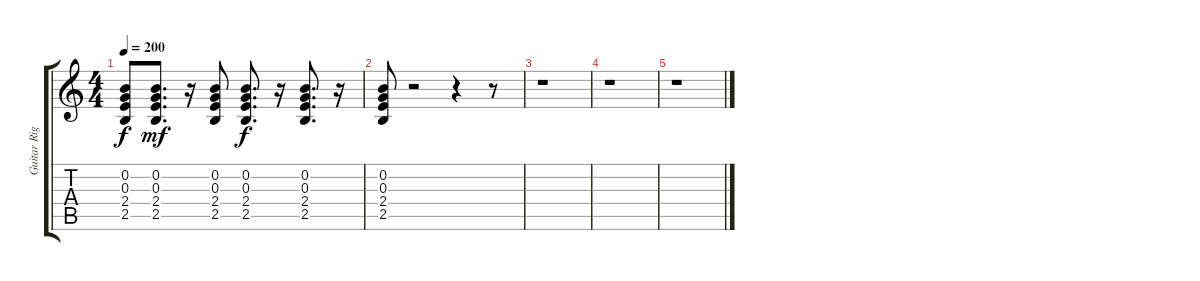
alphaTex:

\track ("Guitar Right" "Guitar Rig") {instrument acousticguitarsteel}
\staff {score tabs}
\tuning (E4 B3 G3 D3 A2 E2) {hide}
\ts (4 4)
\tempo 200
\clef g2
\ks c
(0.2 0.3 2.4 2.5).8{dy f} (0.2 0.3 2.4 2.5).8{d dy mf} r.16 (0.2 0.3 2.4 2.5).8 (0.2 0.3 2.4 2.5).8{d dy f} r.16 (0.2 0.3 2.4 2.5).8{d} r.16 |
(0.2 0.3 2.4 2.5).8 r.2 r.4 r.8 |
r.1 |
r.1 |
r.1
